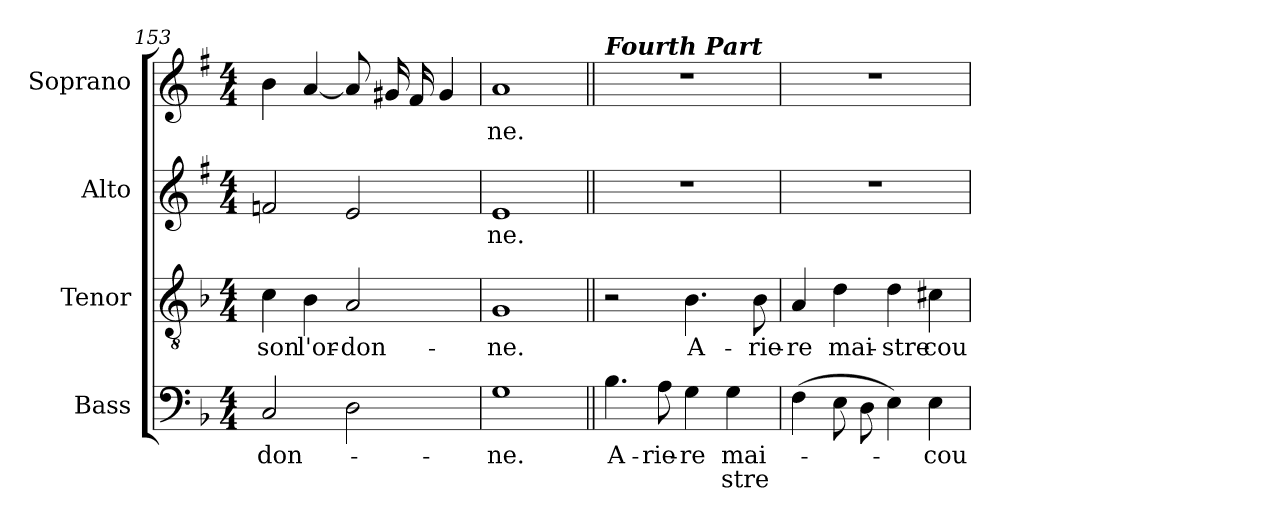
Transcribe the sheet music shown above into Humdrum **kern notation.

**kern	**text	**text	**kern	**text	**kern	**text	**kern	**text
*part4	*part4	*part4	*part3	*part3	*part2	*part2	*part1	*part1
*staff4	*staff4	*staff4	*staff3	*staff3	*staff2	*staff2	*staff1	*staff1
*I"Bass	*	*	*I"Tenor	*	*I"Alto	*	*I"Soprano	*
*I'Bass	*	*	*I'Tenor	*	*I'Alto	*	*I'Soprano	*
*clefF4	*	*	*clefGv2	*	*clefG2	*	*clefG2	*
*	*	*	*	*	*ITrd1c2	*	*ITrd1c2	*
*k[b-]	*	*	*k[b-]	*	*k[b-]	*	*k[b-]	*
*d:	*	*	*d:	*	*d:	*	*d:	*
*M4/4	*	*	*M4/4	*	*M4/4	*	*M4/4	*
=153	=153	=153	=153	=153	=153	=153	=153	=153
!	!LO:LY:b:color=#000000	!	!	!	!	!	!	!
!	!	!	!	!LO:LY:b:color=#000000	!	!	!	!
2Ci/	-don-	.	4ci\	-son	2e-Xi/	.	4ai\	.
!	!	!	!	!LO:LY:b:color=#000000	!	!	!	!
.	.	.	4B-i\	l'or-	.	.	[4gi/	.
!	!	!	!	!LO:LY:b:color=#000000	!	!	!	!
2Di\	.	.	2Ai/	-don-	2di/	.	8gi/]	.
.	.	.	.	.	.	.	16f#Xi/	.
.	.	.	.	.	.	.	16ei/	.
.	.	.	.	.	.	.	4f#i/	.
=154	=154	=154	=154	=154	=154	=154	=154	=154
!	!LO:LY:b:color=#000000	!	!	!	!	!	!	!
!	!	!	!	!LO:LY:b:color=#000000	!	!	!	!
!	!	!	!	!	!	!LO:LY:b:color=#000000	!	!
!	!	!	!	!	!	!	!	!LO:LY:b:color=#000000
1Gi	-ne.	.	1Gi	-ne.	1di	-ne.	1gi	-ne.
!!LO:LB:g=z
=155||	=155||	=155||	=155||	=155||	=155||	=155||	=155||	=155||
!	!	!	!	!	!	!	!LO:TX:a:Bi:t=Fourth Part	!
!	!LO:LY:b:color=#000000	!	!	!	!	!	!	!
4.B-i\	A-	.	2r	.	1r	.	1r	.
!	!LO:LY:b:color=#000000	!	!	!	!	!	!	!
8Ai\	-rie-	.	.	.	.	.	.	.
!	!LO:LY:b:color=#000000	!	!	!	!	!	!	!
!	!	!	!	!LO:LY:b:color=#000000	!	!	!	!
4Gi\	-re	.	4.B-i\	A-	.	.	.	.
!	!LO:LY:b:color=#000000	!LO:LY:b:color=#000000	!	!	!	!	!	!
4Gi\	mai-	-stre	.	.	.	.	.	.
!	!	!	!	!LO:LY:b:color=#000000	!	!	!	!
.	.	.	8B-i\	-rie-	.	.	.	.
=156	=156	=156	=156	=156	=156	=156	=156	=156
!	!	!	!	!LO:LY:b:color=#000000	!	!	!	!
(4Fi\	.	.	4Ai/	-re	1r	.	1r	.
!	!	!	!	!LO:LY:b:color=#000000	!	!	!	!
8Ei\	.	.	4di\	mai-	.	.	.	.
8Di\	.	.	.	.	.	.	.	.
!	!	!	!	!LO:LY:b:color=#000000	!	!	!	!
4Ei\)	.	.	4di\	-stre	.	.	.	.
!	!LO:LY:b:color=#000000	!	!	!	!	!	!	!
!	!	!	!	!LO:LY:b:color=#000000	!	!	!	!
4Ei\	cou-	.	4c#Xi\	cou-	.	.	.	.
=	=	=	=	=	=	=	=	=
*-	*-	*-	*-	*-	*-	*-	*-	*-
